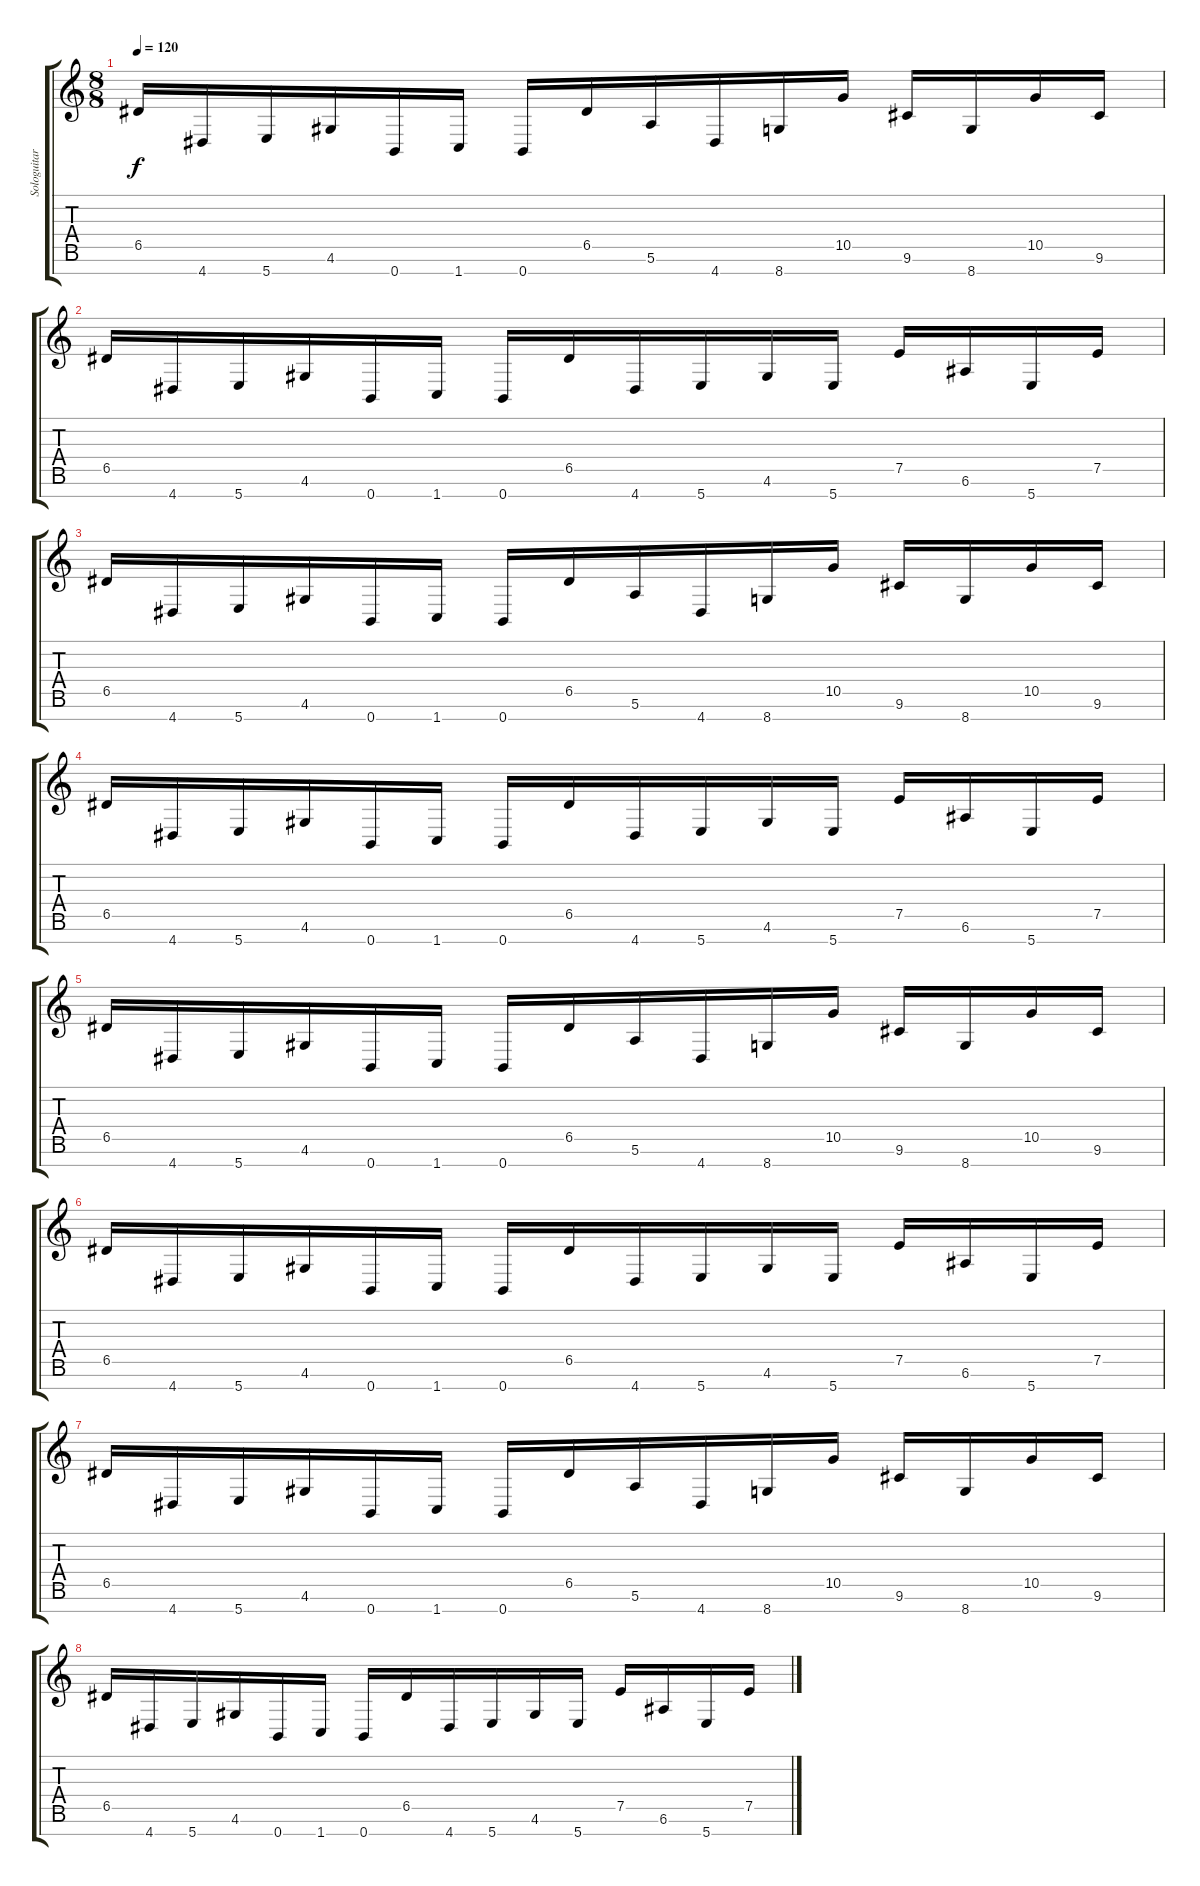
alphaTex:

\track ("Sologuitar" "Sologuitar") {instrument distortionguitar}
\staff {score tabs}
\tuning (E4 B3 G3 D3 A2 E2 B1) {hide}
\ts (8 8)
\tempo 120
\clef g2
\ks c
6.5.16{dy f} 4.7.16 5.7.16 4.6.16 0.7.16 1.7.16 0.7.16 6.5.16 5.6.16 4.7.16 8.7.16 10.5.16 9.6.16 8.7.16 10.5.16 9.6.16 |
6.5.16 4.7.16 5.7.16 4.6.16 0.7.16 1.7.16 0.7.16 6.5.16 4.7.16 5.7.16 4.6.16 5.7.16 7.5.16 6.6.16 5.7.16 7.5.16 |
6.5.16 4.7.16 5.7.16 4.6.16 0.7.16 1.7.16 0.7.16 6.5.16 5.6.16 4.7.16 8.7.16 10.5.16 9.6.16 8.7.16 10.5.16 9.6.16 |
6.5.16 4.7.16 5.7.16 4.6.16 0.7.16 1.7.16 0.7.16 6.5.16 4.7.16 5.7.16 4.6.16 5.7.16 7.5.16 6.6.16 5.7.16 7.5.16 |
6.5.16 4.7.16 5.7.16 4.6.16 0.7.16 1.7.16 0.7.16 6.5.16 5.6.16 4.7.16 8.7.16 10.5.16 9.6.16 8.7.16 10.5.16 9.6.16 |
6.5.16 4.7.16 5.7.16 4.6.16 0.7.16 1.7.16 0.7.16 6.5.16 4.7.16 5.7.16 4.6.16 5.7.16 7.5.16 6.6.16 5.7.16 7.5.16 |
6.5.16 4.7.16 5.7.16 4.6.16 0.7.16 1.7.16 0.7.16 6.5.16 5.6.16 4.7.16 8.7.16 10.5.16 9.6.16 8.7.16 10.5.16 9.6.16 |
6.5.16 4.7.16 5.7.16 4.6.16 0.7.16 1.7.16 0.7.16 6.5.16 4.7.16 5.7.16 4.6.16 5.7.16 7.5.16 6.6.16 5.7.16 7.5.16
